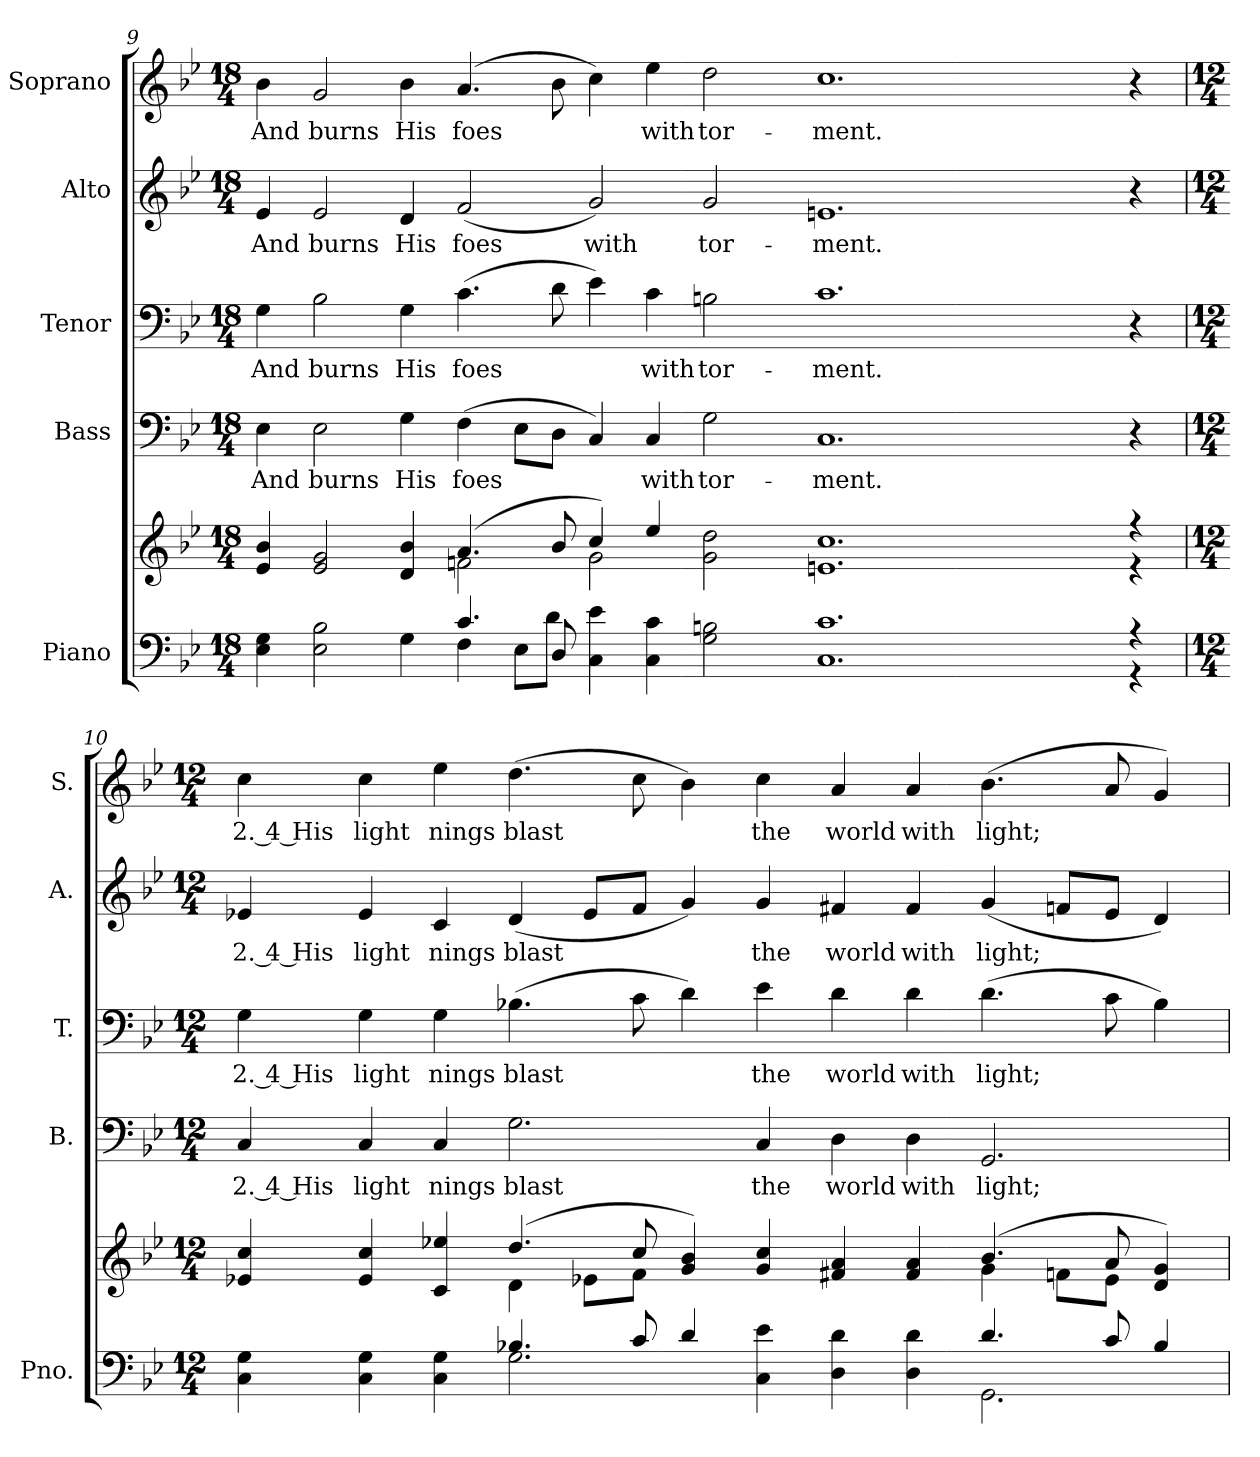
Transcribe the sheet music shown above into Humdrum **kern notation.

**kern	**kern	**kern	**text	**kern	**text	**kern	**text	**kern	**text
*part5	*part5	*part4	*part4	*part3	*part3	*part2	*part2	*part1	*part1
*staff6	*staff5	*staff4	*staff4	*staff3	*staff3	*staff2	*staff2	*staff1	*staff1
*I"Piano	*	*I"Bass	*	*I"Tenor	*	*I"Alto	*	*I"Soprano	*
*I'Pno.	*	*I'B.	*	*I'T.	*	*I'A.	*	*I'S.	*
!!LO:PB:g=z
*clefF4	*clefG2	*clefF4	*	*clefF4	*	*clefG2	*	*clefG2	*
*k[b-e-]	*k[b-e-]	*k[b-e-]	*	*k[b-e-]	*	*k[b-e-]	*	*k[b-e-]	*
*B-:	*B-:	*B-:	*	*B-:	*	*B-:	*	*B-:	*
*M18/4	*M18/4	*M18/4	*	*M18/4	*	*M18/4	*	*M18/4	*
=9	=9	=9	=9	=9	=9	=9	=9	=9	=9
*^	*^	*	*	*	*	*	*	*	*
!	!	!	!	!	!LO:LY:b:color=#000000	!	!	!	!	!	!
!	!	!	!	!	!	!	!LO:LY:b:color=#000000	!	!	!	!
!	!	!	!	!	!	!	!	!	!LO:LY:b:color=#000000	!	!
!	!	!	!	!	!	!	!	!	!	!	!LO:LY:b:color=#000000
4E-i\ 4Gi	1ryy	4e-i/ 4b-i	4ryy	4E-i\	And	4Gi\	And	4e-i/	And	4b-i\	And
!	!	!	!	!	!LO:LY:b:color=#000000	!	!	!	!	!	!
!	!	!	!	!	!	!	!LO:LY:b:color=#000000	!	!	!	!
!	!	!	!	!	!	!	!	!	!LO:LY:b:color=#000000	!	!
!	!	!	!	!	!	!	!	!	!	!	!LO:LY:b:color=#000000
2E-i\ 2B-i	.	2e-i/ 2gi	2ryy	2E-i\	burns	2B-i\	burns	2e-i/	burns	2gi/	burns
!	!	!	!	!	!LO:LY:b:color=#000000	!	!	!	!	!	!
!	!	!	!	!	!	!	!LO:LY:b:color=#000000	!	!	!	!
!	!	!	!	!	!	!	!	!	!LO:LY:b:color=#000000	!	!
!	!	!	!	!	!	!	!	!	!	!	!LO:LY:b:color=#000000
4Gi\	.	4di/ 4b-i	4ryy	4Gi\	His	4Gi\	His	4di/	His	4b-i\	His
!	!	!	!	!	!LO:LY:b:color=#000000	!	!	!	!	!	!
!	!	!	!	!	!	!	!LO:LY:b:color=#000000	!	!	!	!
!	!	!	!	!	!	!	!	!	!LO:LY:b:color=#000000	!	!
!	!	!	!	!	!	!	!	!	!	!	!LO:LY:b:color=#000000
4.ci/	4Fi\	(4.ai/	2fni\	(4Fi\	foes	(4.ci\	foes	(2fi/	foes	(4.ai/	foes
.	8E-i\L	.	.	8E-i\L	.	.	.	.	.	.	.
8Di/	8di\J	8b-i/	.	8Di\J	.	8di\	.	.	.	8b-i\	.
!	!	!	!	!	!	!	!	!	!LO:LY:b:color=#000000	!	!
4Ci\ 4e-i	2ryy	4cci/)	2gi\	4Ci/)	.	4e-i\)	.	2gi/)	with	4cci\)	.
!	!	!	!	!	!LO:LY:b:color=#000000	!	!	!	!	!	!
!	!	!	!	!	!	!	!LO:LY:b:color=#000000	!	!	!	!
!	!	!	!	!	!	!	!	!	!	!	!LO:LY:b:color=#000000
4Ci\ 4ci	.	4ee-i/	.	4Ci/	with	4ci\	with	.	.	4ee-i\	with
!	!	!	!	!	!LO:LY:b:color=#000000	!	!	!	!	!	!
!	!	!	!	!	!	!	!LO:LY:b:color=#000000	!	!	!	!
!	!	!	!	!	!	!	!	!	!LO:LY:b:color=#000000	!	!
!	!	!	!	!	!	!	!	!	!	!	!LO:LY:b:color=#000000
2Gi\ 2Bni	1ryy	2gi\ 2ddi	4ryy	2Gi\	tor-	2Bni\	tor-	2gi/	tor-	2ddi\	tor-
.	.	.	1ryy	.	.	.	.	.	.	.	.
!	!	!	!	!	!LO:LY:b:color=#000000	!	!	!	!	!	!
!	!	!	!	!	!	!	!LO:LY:b:color=#000000	!	!	!	!
!	!	!	!	!	!	!	!	!	!LO:LY:b:color=#000000	!	!
!	!	!	!	!	!	!	!	!	!	!	!LO:LY:b:color=#000000
1.Ci 1.ci	.	1.eni 1.cci	.	1.Ci	-ment.	1.ci	-ment.	1.eni	-ment.	1.cci	-ment.
.	1ryy	.	.	.	.	.	.	.	.	.	.
.	.	.	1ryy	.	.	.	.	.	.	.	.
4ryy	4ryy	4ryy	.	4ryy	.	4ryy	.	4ryy	.	4ryy	.
4r	4r	4r	4r	4r	.	4r	.	4r	.	4r	.
=10	=10	=10	=10	=10	=10	=10	=10	=10	=10	=10	=10
*M12/4	*	*M12/4	*	*M12/4	*	*M12/4	*	*M12/4	*	*M12/4	*
!	!	!	!	!	!LO:LY:b:color=#000000	!	!	!	!	!	!
!	!	!	!	!	!	!	!LO:LY:b:color=#000000	!	!	!	!
!	!	!	!	!	!	!	!	!	!LO:LY:b:color=#000000	!	!
!	!	!	!	!	!	!	!	!	!	!	!LO:LY:b:color=#000000
4Ci\ 4Gi	2ryy	4e-Xi/ 4cci	2ryy	4Ci/	2. 4 His	4Gi\	2. 4 His	4e-Xi/	2. 4 His	4cci\	2. 4 His
!	!	!	!	!	!LO:LY:b:color=#000000	!	!	!	!	!	!
!	!	!	!	!	!	!	!LO:LY:b:color=#000000	!	!	!	!
!	!	!	!	!	!	!	!	!	!LO:LY:b:color=#000000	!	!
!	!	!	!	!	!	!	!	!	!	!	!LO:LY:b:color=#000000
4Ci\ 4Gi	.	4e-i/ 4cci	.	4Ci/	light	4Gi\	light	4e-i/	light	4cci\	light
!	!	!	!	!	!LO:LY:b:color=#000000	!	!	!	!	!	!
!	!	!	!	!	!	!	!LO:LY:b:color=#000000	!	!	!	!
!	!	!	!	!	!	!	!	!	!LO:LY:b:color=#000000	!	!
!	!	!	!	!	!	!	!	!	!	!	!LO:LY:b:color=#000000
4Ci\ 4Gi	4ryy	4ci/ 4ee-Xi	4ryy	4Ci/	nings	4Gi\	nings	4ci/	nings	4ee-i\	nings
!	!	!	!	!	!LO:LY:b:color=#000000	!	!	!	!	!	!
!	!	!	!	!	!	!	!LO:LY:b:color=#000000	!	!	!	!
!	!	!	!	!	!	!	!	!	!LO:LY:b:color=#000000	!	!
!	!	!	!	!	!	!	!	!	!	!	!LO:LY:b:color=#000000
4.B-Xi/	2.Gi\	(4.ddi/	(4di\	2.Gi\	blast	(4.B-Xi\	blast	(4di/	blast	(4.ddi\	blast
.	.	.	8e-Xi\L	.	.	.	.	8e-i/L	.	.	.
8ci/	.	8cci/	8fi\J	.	.	8ci\	.	8fi/J	.	8cci\	.
4di/	.	4gi/ 4b-i)	4ryy)	.	.	4di\)	.	4gi/)	.	4b-i\)	.
!	!	!	!	!	!LO:LY:b:color=#000000	!	!	!	!	!	!
!	!	!	!	!	!	!	!LO:LY:b:color=#000000	!	!	!	!
!	!	!	!	!	!	!	!	!	!LO:LY:b:color=#000000	!	!
!	!	!	!	!	!	!	!	!	!	!	!LO:LY:b:color=#000000
4Ci\ 4e-i	2ryy	4gi/ 4cci	2ryy	4Ci/	the	4e-i\	the	4gi/	the	4cci\	the
!	!	!	!	!	!LO:LY:b:color=#000000	!	!	!	!	!	!
!	!	!	!	!	!	!	!LO:LY:b:color=#000000	!	!	!	!
!	!	!	!	!	!	!	!	!	!LO:LY:b:color=#000000	!	!
!	!	!	!	!	!	!	!	!	!	!	!LO:LY:b:color=#000000
4Di\ 4di	.	4f#Xi/ 4ai	.	4Di\	world	4di\	world	4f#Xi/	world	4ai/	world
!	!	!	!	!	!LO:LY:b:color=#000000	!	!	!	!	!	!
!	!	!	!	!	!	!	!LO:LY:b:color=#000000	!	!	!	!
!	!	!	!	!	!	!	!	!	!LO:LY:b:color=#000000	!	!
!	!	!	!	!	!	!	!	!	!	!	!LO:LY:b:color=#000000
4Di\ 4di	4ryy	4f#i/ 4ai	4ryy	4Di\	with	4di\	with	4f#i/	with	4ai/	with
!	!	!	!	!	!LO:LY:b:color=#000000	!	!	!	!	!	!
!	!	!	!	!	!	!	!LO:LY:b:color=#000000	!	!	!	!
!	!	!	!	!	!	!	!	!	!LO:LY:b:color=#000000	!	!
!	!	!	!	!	!	!	!	!	!	!	!LO:LY:b:color=#000000
4.di/	2.GGi\	(4.b-i/	(4gi\	2.GGi/	light;	(4.di\	light;	(4gi/	light;	(4.b-i\	light;
.	.	.	8fni\L	.	.	.	.	8fni/L	.	.	.
8ci/	.	8ai/	8e-i\J	.	.	8ci\	.	8e-i/J	.	8ai/	.
4B-i/	.	4di/ 4gi)	4ryy)	.	.	4B-i\)	.	4di/)	.	4gi/)	.
*v	*v	*	*	*	*	*	*	*	*	*	*
*	*v	*v	*	*	*	*	*	*	*	*
=	=	=	=	=	=	=	=	=	=
*-	*-	*-	*-	*-	*-	*-	*-	*-	*-
